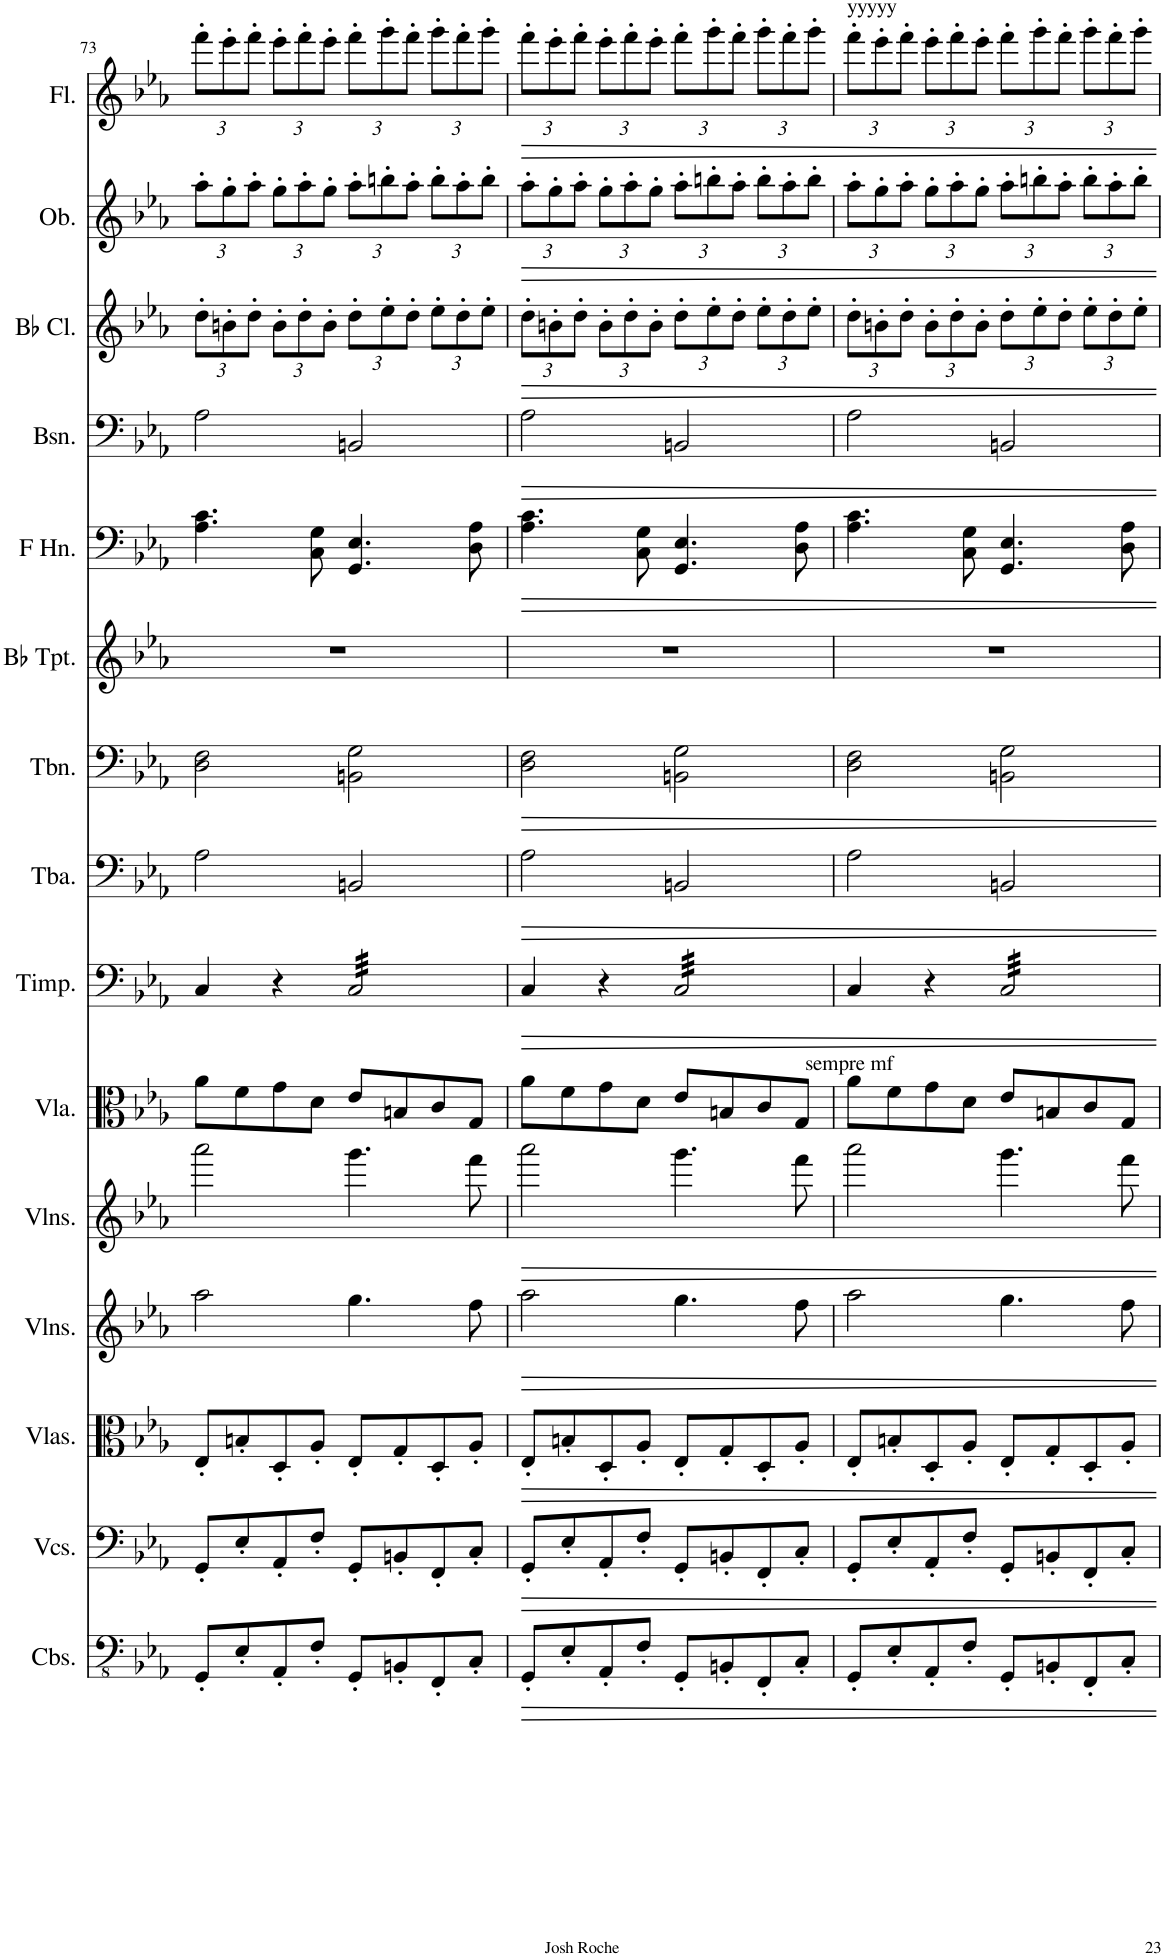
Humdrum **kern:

**kern	**kern	**kern	**kern	**kern	**kern	**kern	**kern	**kern	**kern	**kern	**kern	**kern	**kern	**kern
*part15	*part14	*part13	*part12	*part11	*part10	*part9	*part8	*part7	*part6	*part5	*part4	*part3	*part2	*part1
*staff15	*staff14	*staff13	*staff12	*staff11	*staff10	*staff9	*staff8	*staff7	*staff6	*staff5	*staff4	*staff3	*staff2	*staff1
*I"Contrabasses	*I"Violoncellos	*I"Violas	*I"Violins	*I"Violins	*I"Viola	*I"Timpani	*I"Tuba	*I"Trombone	*I"Bb Trumpet	*I"Horn in F	*I"Bassoon	*I"Bb Clarinet	*I"Oboe	*I"Flute
*I'Cbs.	*I'Vcs.	*I'Vlas.	*I'Vlns.	*I'Vlns.	*I'Vla.	*I'Timp.	*I'Tba.	*I'Tbn.	*I'Bb Tpt.	*	*I'Bsn.	*I'Bb Cl.	*I'Ob.	*I'Fl.
!!LO:PB:g=z
*clefFv4	*clefF4	*clefC3	*clefG2	*clefG2	*clefC3	*clefF4	*clefF4	*clefF4	*clefG2	*clefF4	*clefF4	*clefG2	*clefG2	*clefG2
*	*	*	*	*	*	*	*	*	*ITrd1c2	*ITrd4c7	*	*ITrd1c2	*	*
*k[b-e-a-]	*k[b-e-a-]	*k[b-e-a-]	*k[b-e-a-]	*k[b-e-a-]	*k[b-e-a-]	*k[b-e-a-]	*k[b-e-a-]	*k[b-e-a-]	*k[b-e-a-]	*k[b-e-a-]	*k[b-e-a-]	*k[b-e-a-]	*k[b-e-a-]	*k[b-e-a-]
*M4/4	*M4/4	*M4/4	*M4/4	*M4/4	*M4/4	*M4/4	*M4/4	*M4/4	*M4/4	*M4/4	*M4/4	*M4/4	*M4/4	*M4/4
*	*	*	*	*	*	*	*	*	*	*	*	*Xbrackettup	*Xbrackettup	*Xbrackettup
=73	=73	=73	=73	=73	=73	=73	=73	=73	=73	=73	=73	=73	=73	=73
8GGG'/L	8GG'/L	8E-'/L	2aa-\	2aaa-\	8a-\L	4C/	2A-\	2D\ 2F\	1r	4.A-\ 4.c\	2A-\	12dd'\L	12aa-'\L	12fff'\L
.	.	.	.	.	.	.	.	.	.	.	.	12bn'\	12gg'\	12eee-'\
8EE-'/	8E-'/	8Bn'/	.	.	8f\	.	.	.	.	.	.	.	.	.
.	.	.	.	.	.	.	.	.	.	.	.	12dd'\J	12aa-'\J	12fff'\J
8AAA-'/	8AA-'/	8D'/	.	.	8g\	4r	.	.	.	.	.	12b'\L	12gg'\L	12eee-'\L
.	.	.	.	.	.	.	.	.	.	.	.	12dd'\	12aa-'\	12fff'\
8FF'/J	8F'/J	8A-'/J	.	.	8d\J	.	.	.	.	8C\ 8G\	.	.	.	.
.	.	.	.	.	.	.	.	.	.	.	.	12b'\J	12gg'\J	12eee-'\J
*	*	*	*	*	*	*tremolo	*	*	*	*	*	*	*	*
8GGG'/L	8GG'/L	8E-'/L	4.gg\	4.ggg\	8e-/L	32C/LLL	2BBn/	2BBn\ 2G\	.	4.GG/ 4.E-/	2BBn/	12dd'\L	12aa-'\L	12fff'\L
.	.	.	.	.	.	32C/	.	.	.	.	.	.	.	.
.	.	.	.	.	.	32C/	.	.	.	.	.	.	.	.
.	.	.	.	.	.	.	.	.	.	.	.	12ee-'\	12bbn'\	12ggg'\
.	.	.	.	.	.	32C/	.	.	.	.	.	.	.	.
8BBBn'/	8BBn'/	8G'/	.	.	8Bn/	32C/	.	.	.	.	.	.	.	.
.	.	.	.	.	.	32C/	.	.	.	.	.	.	.	.
.	.	.	.	.	.	.	.	.	.	.	.	12dd'\J	12aa-'\J	12fff'\J
.	.	.	.	.	.	32C/	.	.	.	.	.	.	.	.
.	.	.	.	.	.	32C/	.	.	.	.	.	.	.	.
8FFF'/	8FF'/	8D'/	.	.	8c/	32C/	.	.	.	.	.	12ee-'\L	12bb'\L	12ggg'\L
.	.	.	.	.	.	32C/	.	.	.	.	.	.	.	.
.	.	.	.	.	.	32C/	.	.	.	.	.	.	.	.
.	.	.	.	.	.	.	.	.	.	.	.	12dd'\	12aa-'\	12fff'\
.	.	.	.	.	.	32C/	.	.	.	.	.	.	.	.
8CC'/J	8C'/J	8A-'/J	8ff\	8fff\	8G/J	32C/	.	.	.	8D\ 8A-\	.	.	.	.
.	.	.	.	.	.	32C/	.	.	.	.	.	.	.	.
.	.	.	.	.	.	.	.	.	.	.	.	12ee-'\J	12bb'\J	12ggg'\J
.	.	.	.	.	.	32C/	.	.	.	.	.	.	.	.
.	.	.	.	.	.	32C/JJJ	.	.	.	.	.	.	.	.
*	*	*	*	*	*	*Xtremolo	*	*	*	*	*	*	*	*
=74	=74	=74	=74	=74	=74	=74	=74	=74	=74	=74	=74	=74	=74	=74
8GGG'/L	8GG'/L	8E-'/L	2aa-\	2aaa-\	8a-\L	4C/	2A-\	2D\ 2F\	1r	4.A-\ 4.c\	2A-\	12dd'\L	12aa-'\L	12fff'\L
.	.	.	.	.	.	.	.	.	.	.	.	12bn'\	12gg'\	12eee-'\
8EE-'/	8E-'/	8Bn'/	.	.	8f\	.	.	.	.	.	.	.	.	.
.	.	.	.	.	.	.	.	.	.	.	.	12dd'\J	12aa-'\J	12fff'\J
8AAA-'/	8AA-'/	8D'/	.	.	8g\	4r	.	.	.	.	.	12b'\L	12gg'\L	12eee-'\L
.	.	.	.	.	.	.	.	.	.	.	.	12dd'\	12aa-'\	12fff'\
8FF'/J	8F'/J	8A-'/J	.	.	8d\J	.	.	.	.	8C\ 8G\	.	.	.	.
.	.	.	.	.	.	.	.	.	.	.	.	12b'\J	12gg'\J	12eee-'\J
*	*	*	*	*	*	*tremolo	*	*	*	*	*	*	*	*
8GGG'/L	8GG'/L	8E-'/L	4.gg\	4.ggg\	8e-/L	32C/LLL	2BBn/	2BBn\ 2G\	.	4.GG/ 4.E-/	2BBn/	12dd'\L	12aa-'\L	12fff'\L
.	.	.	.	.	.	32C/	.	.	.	.	.	.	.	.
.	.	.	.	.	.	32C/	.	.	.	.	.	.	.	.
.	.	.	.	.	.	.	.	.	.	.	.	12ee-'\	12bbn'\	12ggg'\
.	.	.	.	.	.	32C/	.	.	.	.	.	.	.	.
8BBBn'/	8BBn'/	8G'/	.	.	8Bn/	32C/	.	.	.	.	.	.	.	.
.	.	.	.	.	.	32C/	.	.	.	.	.	.	.	.
.	.	.	.	.	.	.	.	.	.	.	.	12dd'\J	12aa-'\J	12fff'\J
.	.	.	.	.	.	32C/	.	.	.	.	.	.	.	.
.	.	.	.	.	.	32C/	.	.	.	.	.	.	.	.
8FFF'/	8FF'/	8D'/	.	.	8c/	32C/	.	.	.	.	.	12ee-'\L	12bb'\L	12ggg'\L
.	.	.	.	.	.	32C/	.	.	.	.	.	.	.	.
.	.	.	.	.	.	32C/	.	.	.	.	.	.	.	.
.	.	.	.	.	.	.	.	.	.	.	.	12dd'\	12aa-'\	12fff'\
.	.	.	.	.	.	32C/	.	.	.	.	.	.	.	.
8CC'/J	8C'/J	8A-'/J	8ff\	8fff\	8G/J	32C/	.	.	.	8D\ 8A-\	.	.	.	.
.	.	.	.	.	.	32C/	.	.	.	.	.	.	.	.
.	.	.	.	.	.	.	.	.	.	.	.	12ee-'\J	12bb'\J	12ggg'\J
.	.	.	.	.	.	32C/	.	.	.	.	.	.	.	.
.	.	.	.	.	.	32C/JJJ	.	.	.	.	.	.	.	.
*	*	*	*	*	*	*Xtremolo	*	*	*	*	*	*	*	*
=75	=75	=75	=75	=75	=75	=75	=75	=75	=75	=75	=75	=75	=75	=75
!	!	!	!	!	!	!	!	!	!	!	!	!	!	!LO:TX:a:t=yyyyy
!	!	!	!	!	!LO:TX:a:t=sempre mf	!	!	!	!	!	!	!	!	!
8GGG'/L	8GG'/L	8E-'/L	2aa-\	2aaa-\	8a-\L	4C/	2A-\	2D\ 2F\	1r	4.A-\ 4.c\	2A-\	12dd'\L	12aa-'\L	12fff'\L
.	.	.	.	.	.	.	.	.	.	.	.	12bn'\	12gg'\	12eee-'\
8EE-'/	8E-'/	8Bn'/	.	.	8f\	.	.	.	.	.	.	.	.	.
.	.	.	.	.	.	.	.	.	.	.	.	12dd'\J	12aa-'\J	12fff'\J
8AAA-'/	8AA-'/	8D'/	.	.	8g\	4r	.	.	.	.	.	12b'\L	12gg'\L	12eee-'\L
.	.	.	.	.	.	.	.	.	.	.	.	12dd'\	12aa-'\	12fff'\
8FF'/J	8F'/J	8A-'/J	.	.	8d\J	.	.	.	.	8C\ 8G\	.	.	.	.
.	.	.	.	.	.	.	.	.	.	.	.	12b'\J	12gg'\J	12eee-'\J
*	*	*	*	*	*	*tremolo	*	*	*	*	*	*	*	*
8GGG'/L	8GG'/L	8E-'/L	4.gg\	4.ggg\	8e-/L	32C/LLL	2BBn/	2BBn\ 2G\	.	4.GG/ 4.E-/	2BBn/	12dd'\L	12aa-'\L	12fff'\L
.	.	.	.	.	.	32C/	.	.	.	.	.	.	.	.
.	.	.	.	.	.	32C/	.	.	.	.	.	.	.	.
.	.	.	.	.	.	.	.	.	.	.	.	12ee-'\	12bbn'\	12ggg'\
.	.	.	.	.	.	32C/	.	.	.	.	.	.	.	.
8BBBn'/	8BBn'/	8G'/	.	.	8Bn/	32C/	.	.	.	.	.	.	.	.
.	.	.	.	.	.	32C/	.	.	.	.	.	.	.	.
.	.	.	.	.	.	.	.	.	.	.	.	12dd'\J	12aa-'\J	12fff'\J
.	.	.	.	.	.	32C/	.	.	.	.	.	.	.	.
.	.	.	.	.	.	32C/	.	.	.	.	.	.	.	.
8FFF'/	8FF'/	8D'/	.	.	8c/	32C/	.	.	.	.	.	12ee-'\L	12bb'\L	12ggg'\L
.	.	.	.	.	.	32C/	.	.	.	.	.	.	.	.
.	.	.	.	.	.	32C/	.	.	.	.	.	.	.	.
.	.	.	.	.	.	.	.	.	.	.	.	12dd'\	12aa-'\	12fff'\
.	.	.	.	.	.	32C/	.	.	.	.	.	.	.	.
8CC'/J	8C'/J	8A-'/J	8ff\	8fff\	8G/J	32C/	.	.	.	8D\ 8A-\	.	.	.	.
.	.	.	.	.	.	32C/	.	.	.	.	.	.	.	.
.	.	.	.	.	.	.	.	.	.	.	.	12ee-'\J	12bb'\J	12ggg'\J
.	.	.	.	.	.	32C/	.	.	.	.	.	.	.	.
.	.	.	.	.	.	32C/JJJ	.	.	.	.	.	.	.	.
*	*	*	*	*	*	*Xtremolo	*	*	*	*	*	*	*	*
=	=	=	=	=	=	=	=	=	=	=	=	=	=	=
*-	*-	*-	*-	*-	*-	*-	*-	*-	*-	*-	*-	*-	*-	*-
